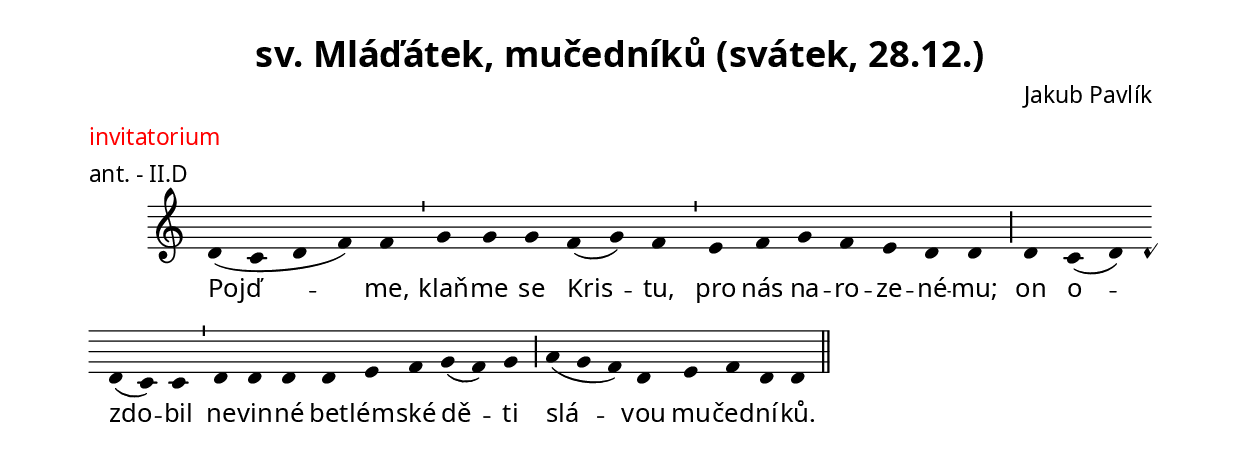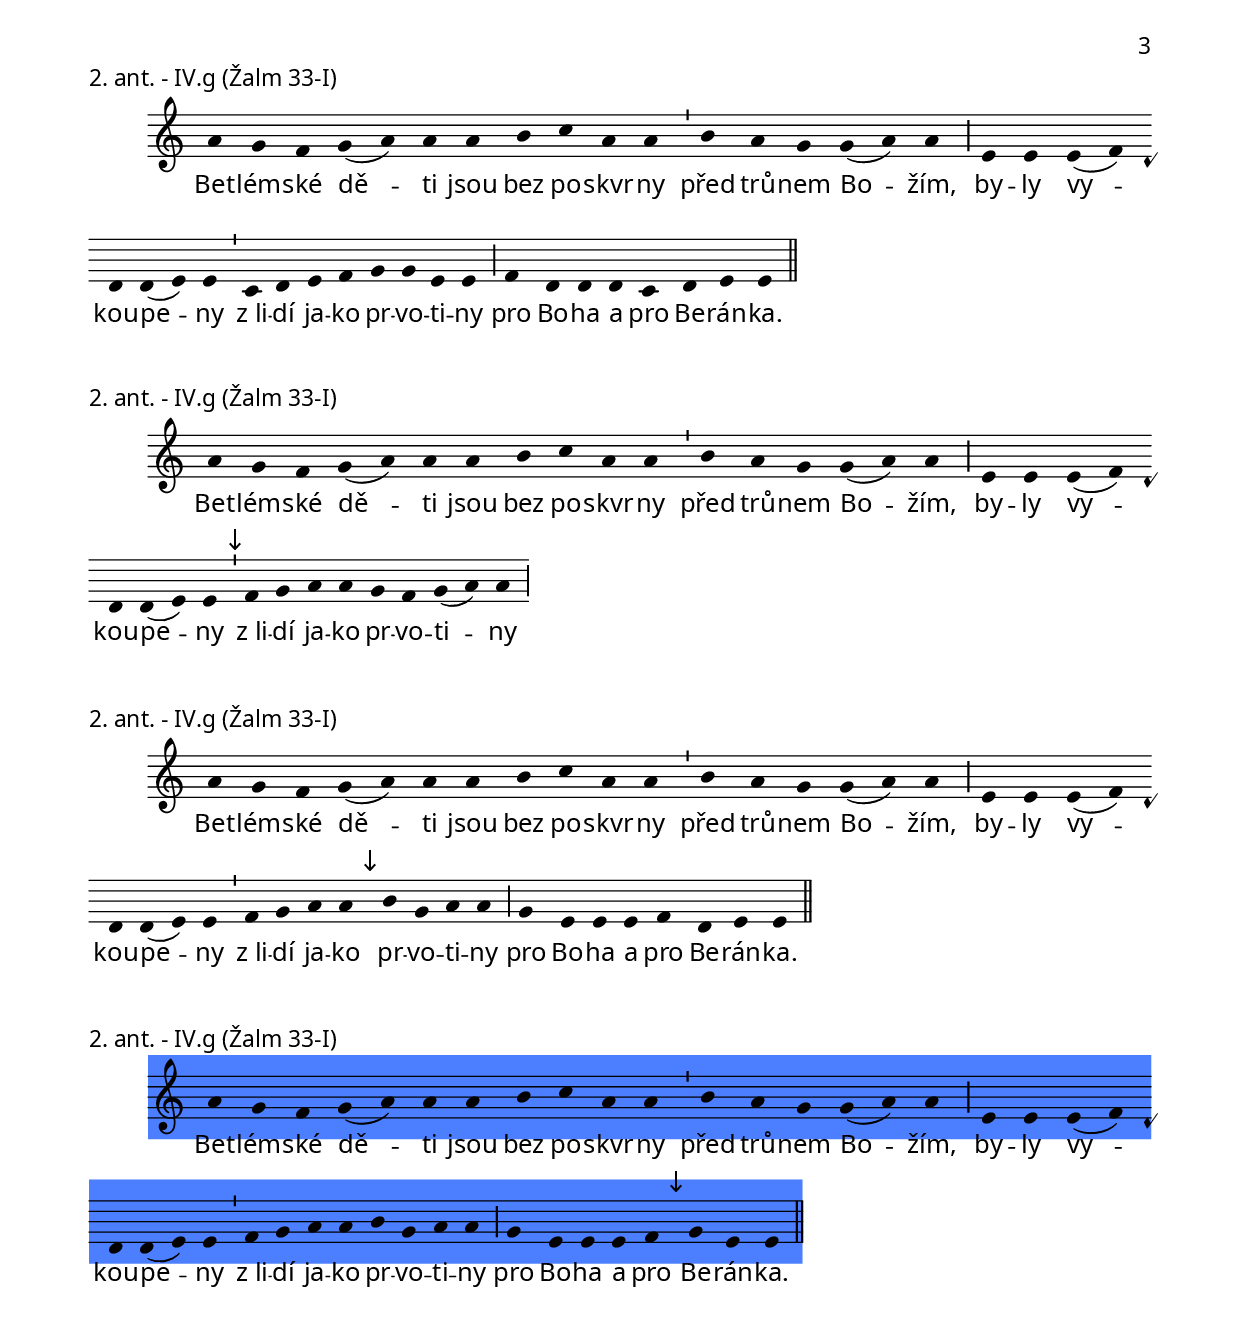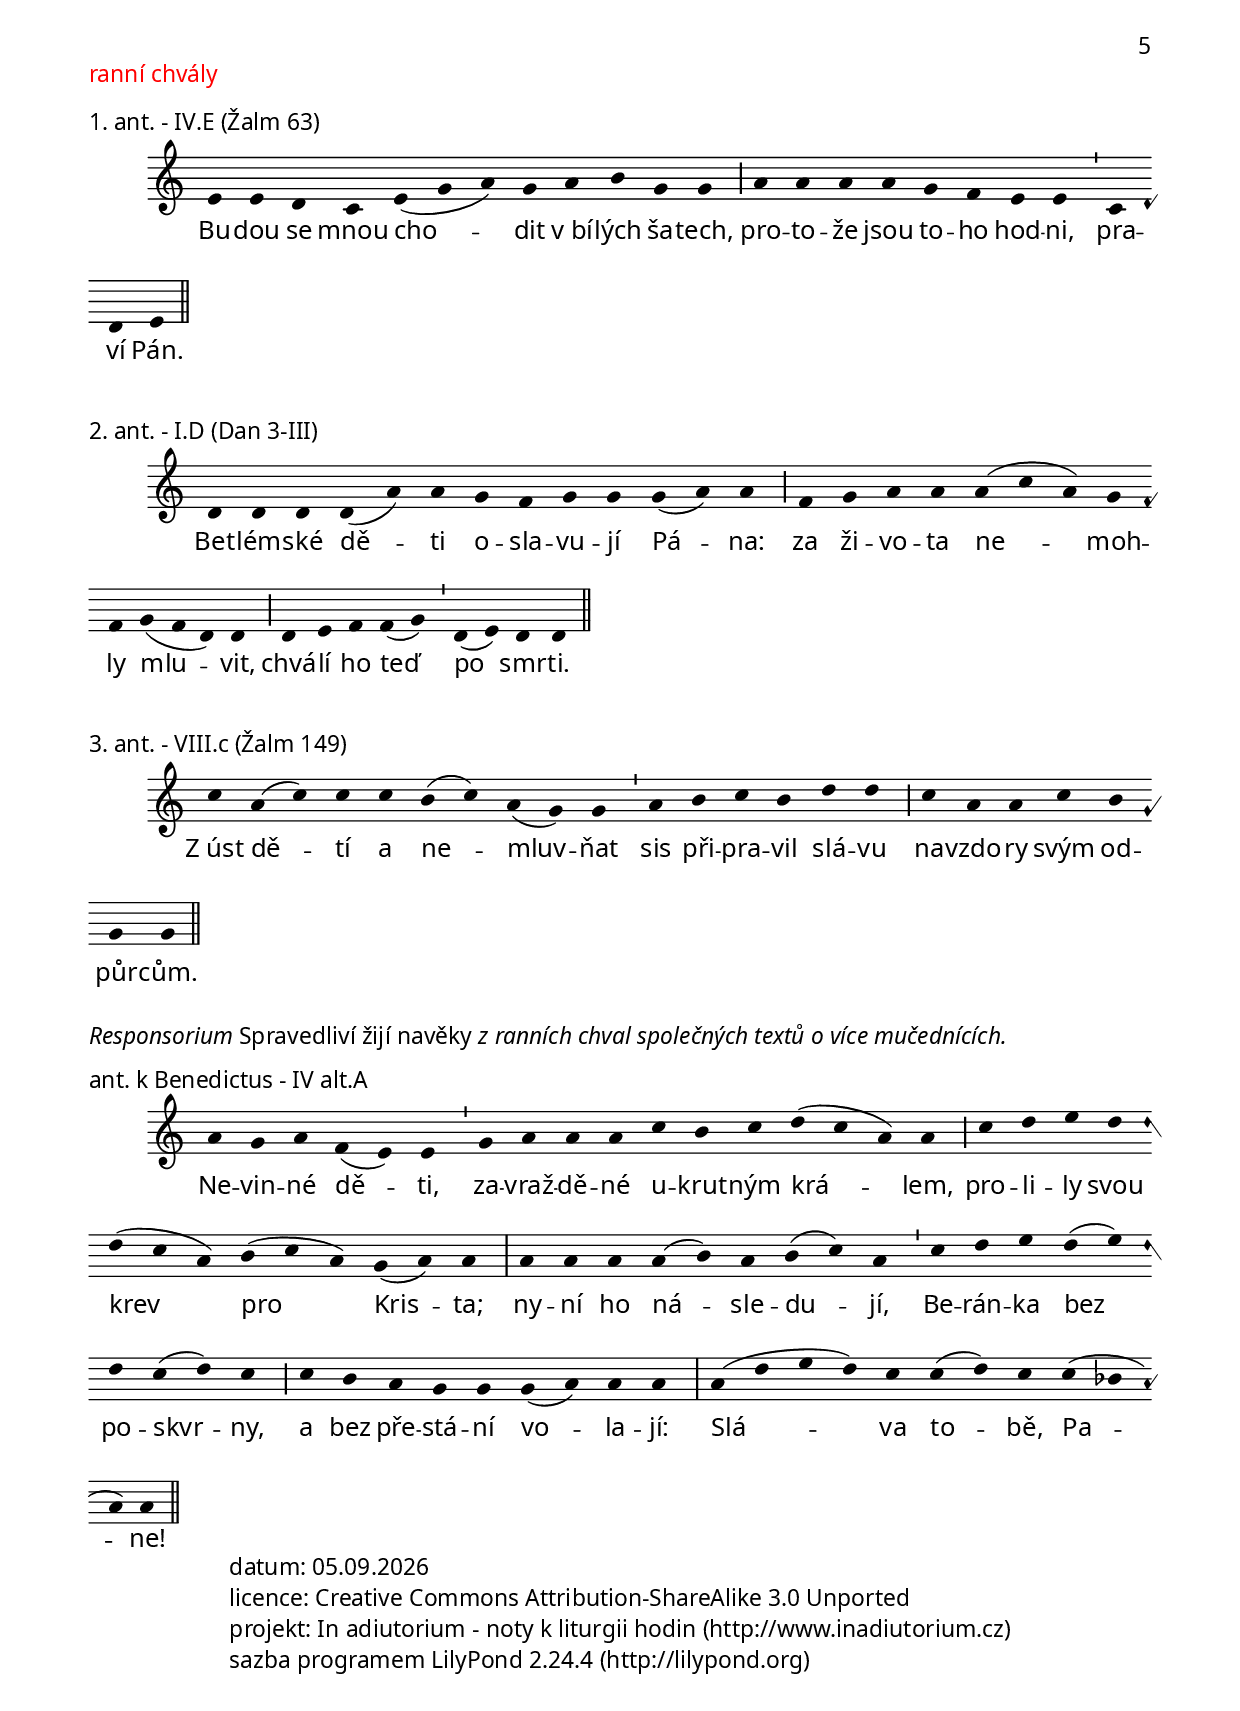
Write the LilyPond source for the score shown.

\version "2.16.0"

\header {
  title = "sv. Mláďátek, mučedníků (svátek, 28.12.)"
  composer = "Jakub Pavlík"
}

\include "../spolecne.ly"

\markup {\nadpisHodinka {"invitatorium"}}

\score {
  \relative c' {
    \choralniRezim
    d4( c d f) f \barMin g g g f( g) f \barMin e f g f e d d \barMaior
    d c( d) d( c) c \barMin d d d d e f g( f) g \barMaior
    a( g f) d e f d d \barFinalis
  }
  \addlyrics {
    Pojď -- me, klaň -- me se Kris -- tu, pro nás na -- ro -- ze -- né -- mu;
    on o -- zdo -- bil ne -- vin -- né bet -- lém -- ské dě -- ti
    slá -- vou mu -- čed -- ní -- ků.
  }
  \header {
    quid = "ant."
    modus = "II"
    differentia = "D"
    psalmus = ""
    id = "invit"
    piece = \markup {\sestavTitulekBezZalmu}
  }
}

\pageBreak

\markup {\nadpisHodinka {"modlitba se čtením"}}

\score {
  \relative c'' {
    \zvyraznovacModry
    \choralniRezim
    g a a a g a b g g( a) a \barMaior
    a a a( f) g f( d) d \barMin
    c d e f g f e e \barFinalis
  }
  \addlyrics {
    Vla -- da -- ři se spo -- lu u -- mlou -- va -- jí
    pro -- ti Hos -- po -- di -- nu
    a je -- ho po -- ma -- za -- né -- mu.
  }
  \header {
    quid = "1. ant."
    modus = "IV"
    differentia = "g"
    psalmus = "Žalm 2"
    fial = "pust_triduum.ly#pa-mc-ant1?cast"
    id = "mc-a1"
    piece = \markup {\sestavTitulek}
  }
}

\pageBreak

\score {
  \relative c'' {
    \choralniRezim
    a4 g f g( a) a a b c a a \barMin
    b a g g( a) a \barMaior
    e e e( f) d d( e) e \barMin
    c d e f g g e e \barMaior
    f d d d c d e e \barFinalis
  }
  \addlyrics {
    Bet -- lém -- ské dě -- ti jsou bez po -- skvr -- ny
    před trů -- nem Bo -- žím,
    by -- ly vy -- kou -- pe -- ny
    z_li -- dí ja -- ko pr -- vo -- ti -- ny
    pro Bo -- ha a pro Be -- rán -- ka.
  }
  \header {
    quid = "2. ant."
    modus = "IV"
    differentia = "g"
    psalmus = "Žalm 33-I"
    id = "mc-a2"
    piece = \markup {\sestavTitulek}
  }
}

\score {
  \relative c'' {
    \choralniRezim
    a4 g f g( a) a a b c a a \barMin
    b a g g( a) a \barMaior
    e e e( f) d d( e) e \barMin
    \mark\sipka f g a a g f g( a) a \barMaior
  }
  \addlyrics {
    Bet -- lém -- ské dě -- ti jsou bez po -- skvr -- ny
    před trů -- nem Bo -- žím,
    by -- ly vy -- kou -- pe -- ny
    z_li -- dí ja -- ko pr -- vo -- ti -- ny
    pro Bo -- ha a pro Be -- rán -- ka.
  }
  \header {
    quid = "2. ant."
    modus = "IV"
    differentia = "g"
    psalmus = "Žalm 33-I"
    id = "mc-a2"
    piece = \markup {\sestavTitulek}
  }
}

\score {
  \relative c'' {
    \choralniRezim
    a4 g f g( a) a a b c a a \barMin
    b a g g( a) a \barMaior
    e e e( f) d d( e) e \barMin
    f g a a \mark\sipka b g a a \barMaior
    g e e e f d e e \barFinalis
  }
  \addlyrics {
    Bet -- lém -- ské dě -- ti jsou bez po -- skvr -- ny
    před trů -- nem Bo -- žím,
    by -- ly vy -- kou -- pe -- ny
    z_li -- dí ja -- ko pr -- vo -- ti -- ny
    pro Bo -- ha a pro Be -- rán -- ka.
  }
  \header {
    quid = "2. ant."
    modus = "IV"
    differentia = "g"
    psalmus = "Žalm 33-I"
    id = "mc-a2"
    piece = \markup {\sestavTitulek}
  }
}

\score {
  \relative c'' {
    \zvyraznovacModry
    \choralniRezim
    a4 g f g( a) a a b c a a \barMin
    b a g g( a) a \barMaior
    e e e( f) d d( e) e \barMin
    f g a a b g a a \barMaior
    g e e e f \mark\sipka g e e \barFinalis
  }
  \addlyrics {
    Bet -- lém -- ské dě -- ti jsou bez po -- skvr -- ny
    před trů -- nem Bo -- žím,
    by -- ly vy -- kou -- pe -- ny
    z_li -- dí ja -- ko pr -- vo -- ti -- ny
    pro Bo -- ha a pro Be -- rán -- ka.
  }
  \header {
    quid = "2. ant."
    modus = "IV"
    differentia = "g"
    psalmus = "Žalm 33-I"
    id = "mc-a2"
    piece = \markup {\sestavTitulek}
  }
}

\pageBreak

\score {
  \relative c'' {
    \zvyraznovacModry
    \choralniRezim
    a4 a g( a) g f e e \barMaior
    e e( f) e d f g g e e \barFinalis
  }
  \addlyrics {
    Je -- jich bo -- lest a ná -- řek
    se změ -- ni -- ly ve věč -- nou ra -- dost.
  }
  \header {
    quid = "3. ant."
    modus = "IV"
    differentia = "g"
    psalmus = "Žalm 33-II"
    id = "mc-a3"
    piece = \markup {\sestavTitulek}
  }
}

\pageBreak

\markup {\nadpisHodinka {"ranní chvály"}}

\score {
  \relative c' {
    \choralniRezim
    e4 e d c e( g a) g a b g g \barMaior
    a a a a g f e e \barMin c d e \barFinalis
  }
  \addlyrics {
    Bu -- dou se mnou cho -- dit v_bí -- lých ša -- tech,
    pro -- to -- že jsou to -- ho hod -- ni, pra -- ví Pán.
  }
  \header {
    quid = "1. ant."
    modus = "IV"
    differentia = "E"
    psalmus = "Žalm 63"
    id = "rch-a1"
    piece = \markup {\sestavTitulek}
  }
}

\score {
  \relative c' {
    \choralniRezim
    d4 d d d( a') a g f g g g( a) a \barMaior
    f g a a a( c a) g f g( f d) d \barMaior
    d e f f( g) \barMin d( e) d d \barFinalis
  }
  \addlyrics {
    Bet -- lém -- ské dě -- ti o -- sla -- vu -- jí Pá -- na:
    za ži -- vo -- ta ne -- moh -- ly mlu -- vit,
    chvá -- lí ho teď po smr -- ti.
  }
  \header {
    quid = "2. ant."
    modus = "I"
    differentia = "D"
    psalmus = "Dan 3-III"
    id = "rch-a2"
    piece = \markup {\sestavTitulek}
  }
}

\score {
  \relative c'' {
    \choralniRezim
    c4 a( c) c4 c4 b( c) a( g) g \barMin
    a b c b d d \barMaior
    c a a c b g g \barFinalis
  }
  \addlyrics {
    Z_úst dě -- tí a ne -- mluv -- ňat
    sis při -- pra -- vil slá -- vu
    na -- vzdo -- ry svým od -- půr -- cům.
  }
  \header {
    quid = "3. ant."
    modus = "VIII"
    differentia = "c"
    psalmus = "Žalm 149"
    id = "rch-a3"
    fons = "zacatek ze zaltare, so 4.t., rch, 3.a."
    fial = "fial://antifony/tyden4_7sobota.ly#rch-ant3?beginning"
    piece = \markup {\sestavTitulek}
  }
}

\markup\italic{
  Responsorium \upright{Spravedliví žijí navěky}
  z ranních chval společných textů o více mučednících.
}

\score {
  \relative c'' {
    \choralniRezim
    a4 g a f( e) e \barMin
    g a a a c b c d( c a) a \barMaior
    c d e d d( c a) b( c a) g( a) a \barMax

    a a a a( b) a b( c) a \barMin
    c d e d( e) d c( d) c \barMaior
    c b a g g g( a) a a \barMax

    a( d e d) c c( d) c c( bes a) a \barFinalis
  }
  \addlyrics {
    Ne -- vin -- né dě -- ti,
    za -- vraž -- dě -- né u -- krut -- ným krá -- lem,
    pro -- li -- ly svou krev pro Kris -- ta;

    ny -- ní ho ná -- sle -- du -- jí,
    Be -- rán -- ka bez po -- skvr -- ny,
    a bez pře -- stá -- ní vo -- la -- jí:

    Slá -- va to -- bě, Pa -- ne!
  }
  \header {
    quid = "ant. k Benedictus"
    modus = "IV alt"
    differentia = "A"
    psalmus = ""
    id = "rch-aben"
    piece = \markup {\sestavTitulekBezZalmu}
  }
}